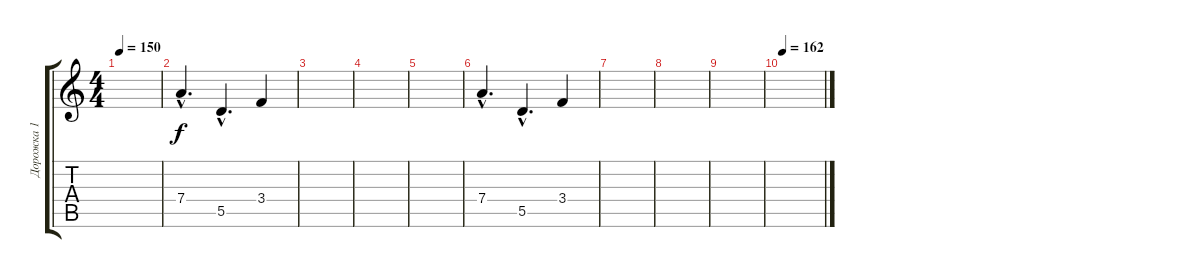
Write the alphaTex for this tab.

\track ("Дорожка 1" "Дорожка 1") {instrument electricguitarjazz}
\staff {score tabs}
\tuning (E4 B3 G3 D3 A2 E2) {hide}
\ts (4 4)
\tempo 150
\clef g2
\ks c
|
7.4{hac}.4{d} 5.5{hac}.4{d} 3.4.4 |
|
|
|
7.4{hac}.4{d} 5.5{hac}.4{d} 3.4.4 |
|
|
|
\tempo 162
